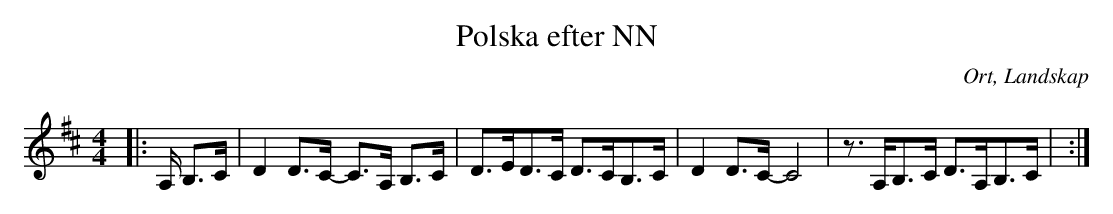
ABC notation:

X:1
T:Polska efter NN
O:Ort, Landskap
M:4/4
L:1/8
K:D
|: A,/ B,>C | D2 D>C - C>A, B,>C | D>ED>C D>CB,>C | D2 D>C - C4- | z>A,B,>C D>A,B,>C |  :|
